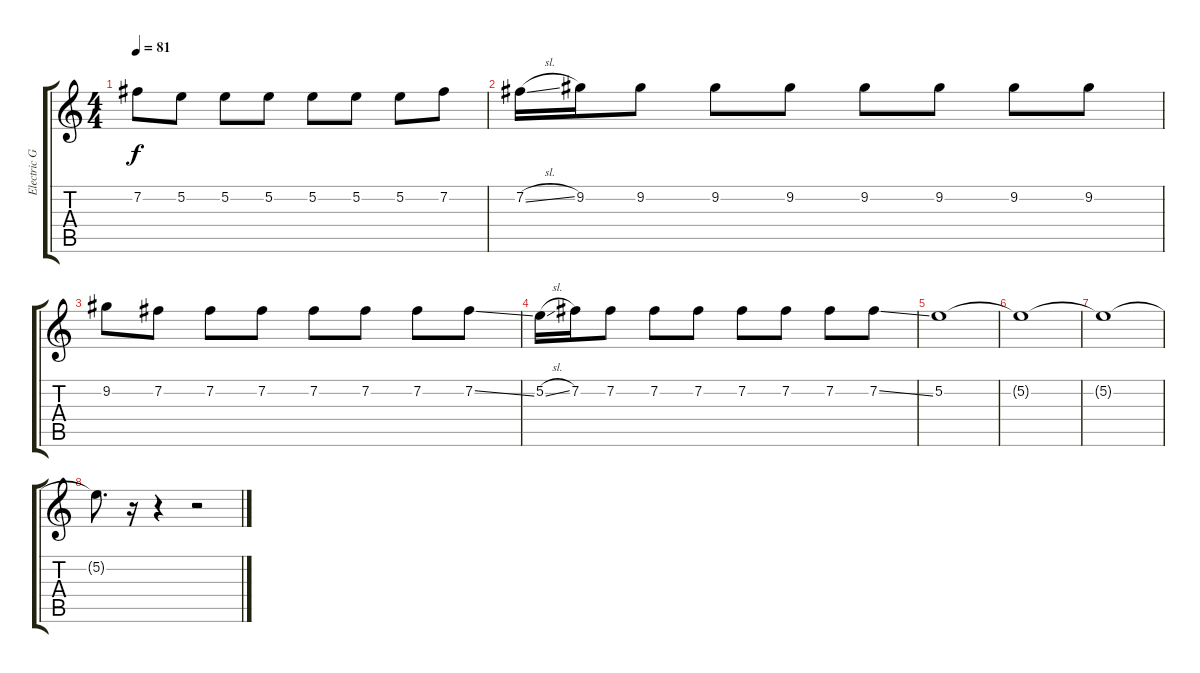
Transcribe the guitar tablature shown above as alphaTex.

\track ("Electric Guitar 3" "Electric G") {instrument overdrivenguitar}
\staff {score tabs}
\tuning (E4 B3 G3 D3 A2 E2) {hide}
\ts (4 4)
\tempo 81
\clef g2
\ks c
7.2.8{dy f} 5.2.8 5.2.8 5.2.8 5.2.8 5.2.8 5.2.8 7.2.8 |
7.2{sl}.16 9.2.16 9.2.8 9.2.8 9.2.8 9.2.8 9.2.8 9.2.8 9.2.8 |
9.2.8 7.2.8 7.2.8 7.2.8 7.2.8 7.2.8 7.2.8 7.2{ss}.8 |
5.2{sl}.16 7.2.16 7.2.8 7.2.8 7.2.8 7.2.8 7.2.8 7.2.8 7.2{ss}.8 |
5.2.1 |
5.2{t}.1 |
5.2{t}.1 |
5.2{t}.8{d} r.16 r.4 r.2
